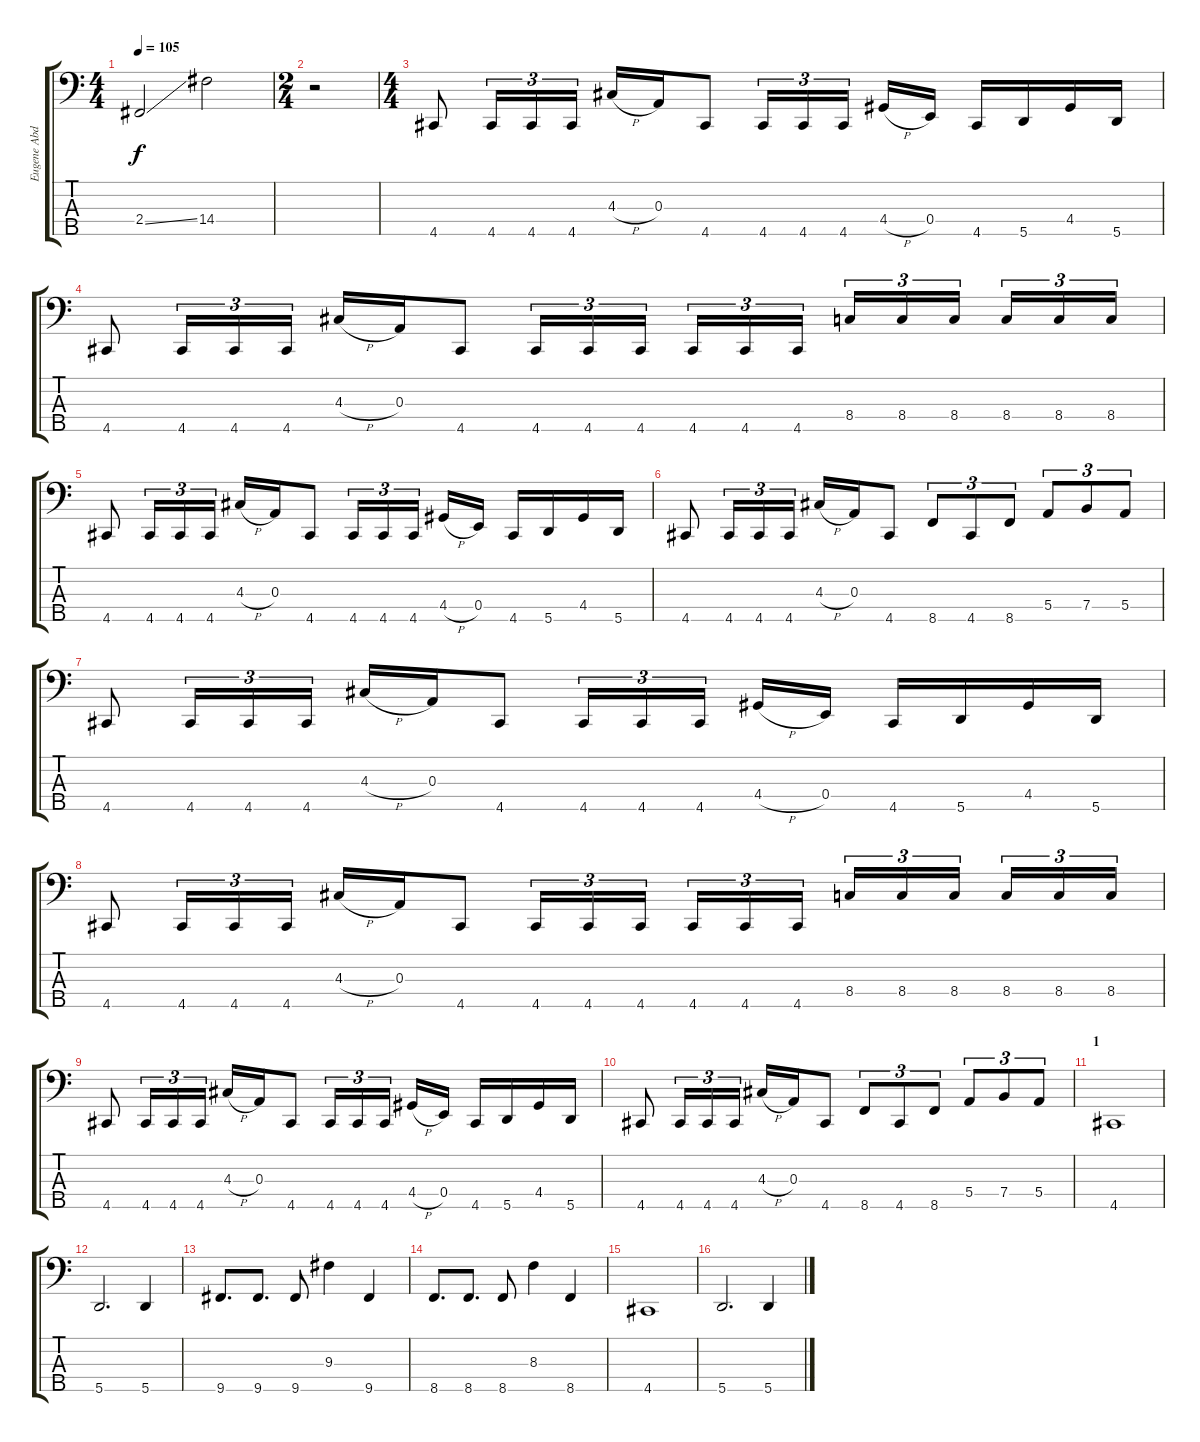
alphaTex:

\track ("Eugene Abdukhanov" "Eugene Abd") {instrument electricbassfinger}
\staff {score tabs}
\tuning (G2 D2 A1 E1 A0) {hide}
\ts (4 4)
\tempo 105
\clef f4
\ks c
2.4{ss}.2{dy f} 14.4.2 |
\ts (2 4)
r.2 |
\ts (4 4)
\section ("" "")
4.5.8 4.5.16{tu (3 2)} 4.5.16{tu (3 2)} 4.5.16{tu (3 2)} 4.3{h}.16 0.3.16 4.5.8 4.5.16{tu (3 2)} 4.5.16{tu (3 2)} 4.5.16{tu (3 2)} 4.4{h}.16 0.4.16 4.5.16 5.5.16 4.4.16 5.5.16 |
4.5.8 4.5.16{tu (3 2)} 4.5.16{tu (3 2)} 4.5.16{tu (3 2)} 4.3{h}.16 0.3.16 4.5.8 4.5.16{tu (3 2)} 4.5.16{tu (3 2)} 4.5.16{tu (3 2)} 4.5.16{tu (3 2)} 4.5.16{tu (3 2)} 4.5.16{tu (3 2)} 8.4.16{tu (3 2)} 8.4.16{tu (3 2)} 8.4.16{tu (3 2)} 8.4.16{tu (3 2)} 8.4.16{tu (3 2)} 8.4.16{tu (3 2)} |
4.5.8 4.5.16{tu (3 2)} 4.5.16{tu (3 2)} 4.5.16{tu (3 2)} 4.3{h}.16 0.3.16 4.5.8 4.5.16{tu (3 2)} 4.5.16{tu (3 2)} 4.5.16{tu (3 2)} 4.4{h}.16 0.4.16 4.5.16 5.5.16 4.4.16 5.5.16 |
4.5.8 4.5.16{tu (3 2)} 4.5.16{tu (3 2)} 4.5.16{tu (3 2)} 4.3{h}.16 0.3.16 4.5.8 8.5.8{tu (3 2)} 4.5.8{tu (3 2)} 8.5.8{tu (3 2)} 5.4.8{tu (3 2)} 7.4.8{tu (3 2)} 5.4.8{tu (3 2)} |
4.5.8 4.5.16{tu (3 2)} 4.5.16{tu (3 2)} 4.5.16{tu (3 2)} 4.3{h}.16 0.3.16 4.5.8 4.5.16{tu (3 2)} 4.5.16{tu (3 2)} 4.5.16{tu (3 2)} 4.4{h}.16 0.4.16 4.5.16 5.5.16 4.4.16 5.5.16 |
4.5.8 4.5.16{tu (3 2)} 4.5.16{tu (3 2)} 4.5.16{tu (3 2)} 4.3{h}.16 0.3.16 4.5.8 4.5.16{tu (3 2)} 4.5.16{tu (3 2)} 4.5.16{tu (3 2)} 4.5.16{tu (3 2)} 4.5.16{tu (3 2)} 4.5.16{tu (3 2)} 8.4.16{tu (3 2)} 8.4.16{tu (3 2)} 8.4.16{tu (3 2)} 8.4.16{tu (3 2)} 8.4.16{tu (3 2)} 8.4.16{tu (3 2)} |
4.5.8 4.5.16{tu (3 2)} 4.5.16{tu (3 2)} 4.5.16{tu (3 2)} 4.3{h}.16 0.3.16 4.5.8 4.5.16{tu (3 2)} 4.5.16{tu (3 2)} 4.5.16{tu (3 2)} 4.4{h}.16 0.4.16 4.5.16 5.5.16 4.4.16 5.5.16 |
4.5.8 4.5.16{tu (3 2)} 4.5.16{tu (3 2)} 4.5.16{tu (3 2)} 4.3{h}.16 0.3.16 4.5.8 8.5.8{tu (3 2)} 4.5.8{tu (3 2)} 8.5.8{tu (3 2)} 5.4.8{tu (3 2)} 7.4.8{tu (3 2)} 5.4.8{tu (3 2)} |
\section ("" "1")
4.5.1 |
5.5.2{d} 5.5.4 |
9.5.8{d} 9.5.8{d} 9.5.8 9.3.4 9.5.4 |
8.5.8{d} 8.5.8{d} 8.5.8 8.3.4 8.5.4 |
4.5.1 |
5.5.2{d} 5.5.4
